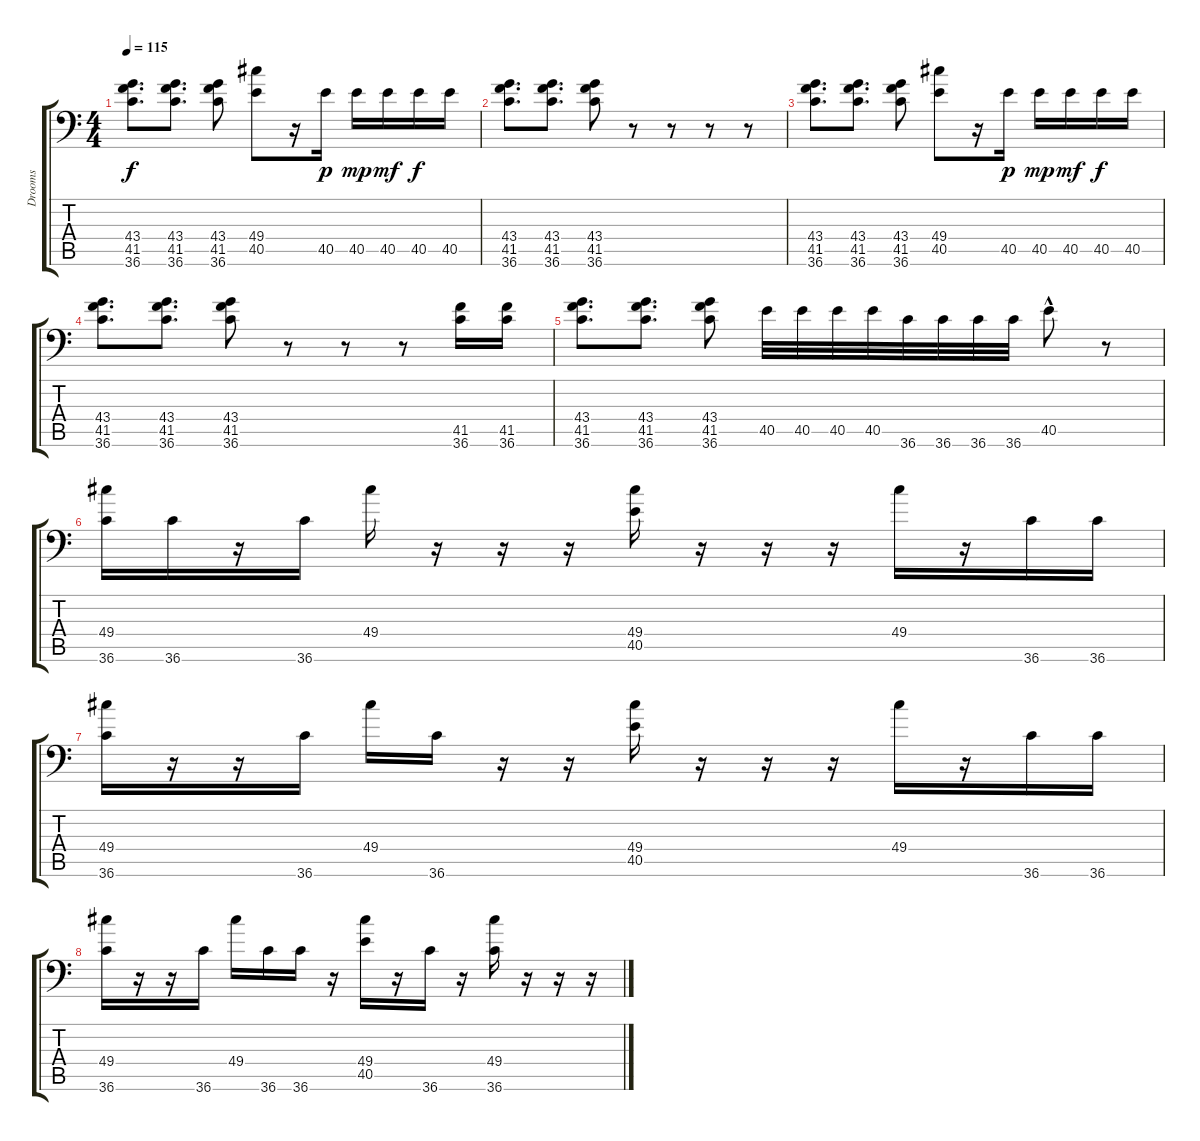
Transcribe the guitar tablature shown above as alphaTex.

\track ("Drooms" "Drooms") {instrument acousticgrandpiano}
\staff {score tabs}
\tuning (C-1 C-1 C-1 C-1 C-1 C-1) {hide}
\ts (4 4)
\tempo 115
\clef f4
\ks c
(43.4 41.5 36.6).8{d dy f} (43.4 41.5 36.6).8{d} (43.4 41.5 36.6).8 (49.4 40.5).8 r.16 40.5.16{dy p} 40.5.16{dy mp} 40.5.16{dy mf} 40.5.16{dy f} 40.5.16 |
(43.4 41.5 36.6).8{d} (43.4 41.5 36.6).8{d} (43.4 41.5 36.6).8 r.8 r.8 r.8 r.8 |
(43.4 41.5 36.6).8{d} (43.4 41.5 36.6).8{d} (43.4 41.5 36.6).8 (49.4 40.5).8 r.16 40.5.16{dy p} 40.5.16{dy mp} 40.5.16{dy mf} 40.5.16{dy f} 40.5.16 |
(43.4 41.5 36.6).8{d} (43.4 41.5 36.6).8{d} (43.4 41.5 36.6).8 r.8 r.8 r.8 (41.5 36.6).16 (41.5 36.6).16 |
(43.4 41.5 36.6).8{d} (43.4 41.5 36.6).8{d} (43.4 41.5 36.6).8 40.5.32 40.5.32 40.5.32 40.5.32 36.6.32 36.6.32 36.6.32 36.6.32 40.5{hac}.8 r.8 |
(49.4 36.6).16 36.6.16 r.16 36.6.16 49.4.16 r.16 r.16 r.16 (49.4 40.5).16 r.16 r.16 r.16 49.4.16 r.16 36.6.16 36.6.16 |
(49.4 36.6).16 r.16 r.16 36.6.16 49.4.16 36.6.16 r.16 r.16 (49.4 40.5).16 r.16 r.16 r.16 49.4.16 r.16 36.6.16 36.6.16 |
(49.4 36.6).16 r.16 r.16 36.6.16 49.4.16 36.6.16 36.6.16 r.16 (49.4 40.5).16 r.16 36.6.16 r.16 (49.4 36.6).16 r.16 r.16 r.16
